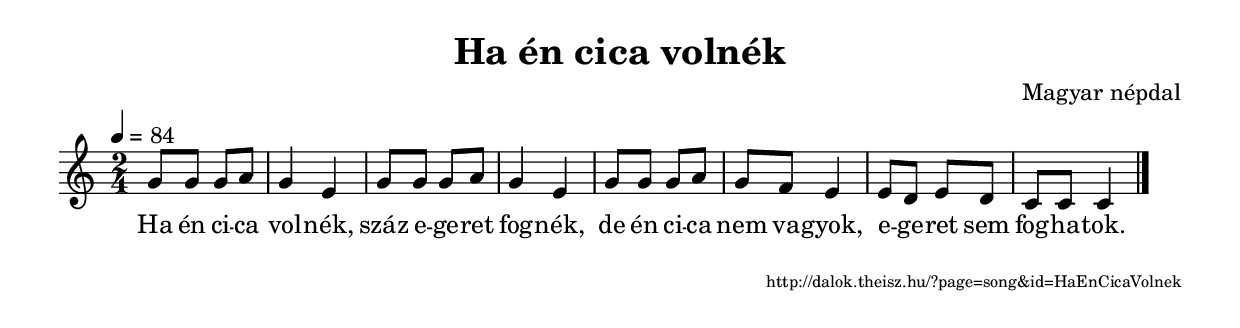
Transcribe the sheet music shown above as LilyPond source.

\version "2.10.33"


\header {
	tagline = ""	title = "Ha én cica volnék"
	composer = "Magyar népdal"
}

VoiceA = { \key c \major \override Staff.TimeSignature #'style = #'()  \time 2/4 \tempo 4=84
	\relative f' { g8 g g a g4 e g8 g g a g4 e
g8 g g a g f e4 e8 d e d c c c4 \bar "|."
	}
}
SplitLyricsA = \lyricmode { 
Ha én ci -- ca vol -- nék,
száz e -- ge -- ret fog -- nék,
de én ci -- ca nem va -- gyok,
e -- ge -- ret sem fog -- ha -- tok.
}
\score {
	<<
		\context Voice = songStaff { \VoiceA }
		\lyricsto "songStaff" \new Lyrics \SplitLyricsA
	>>
	\layout {
		indent = #0
	}
}

\score {
	<<
		\context Voice = songStaff { \VoiceA }
	>>
	\midi {
	}
}

\markup { \fill-line { \hspace #1 \super http://dalok.theisz.hu/?page=song&id=HaEnCicaVolnek } }

\paper {
}
